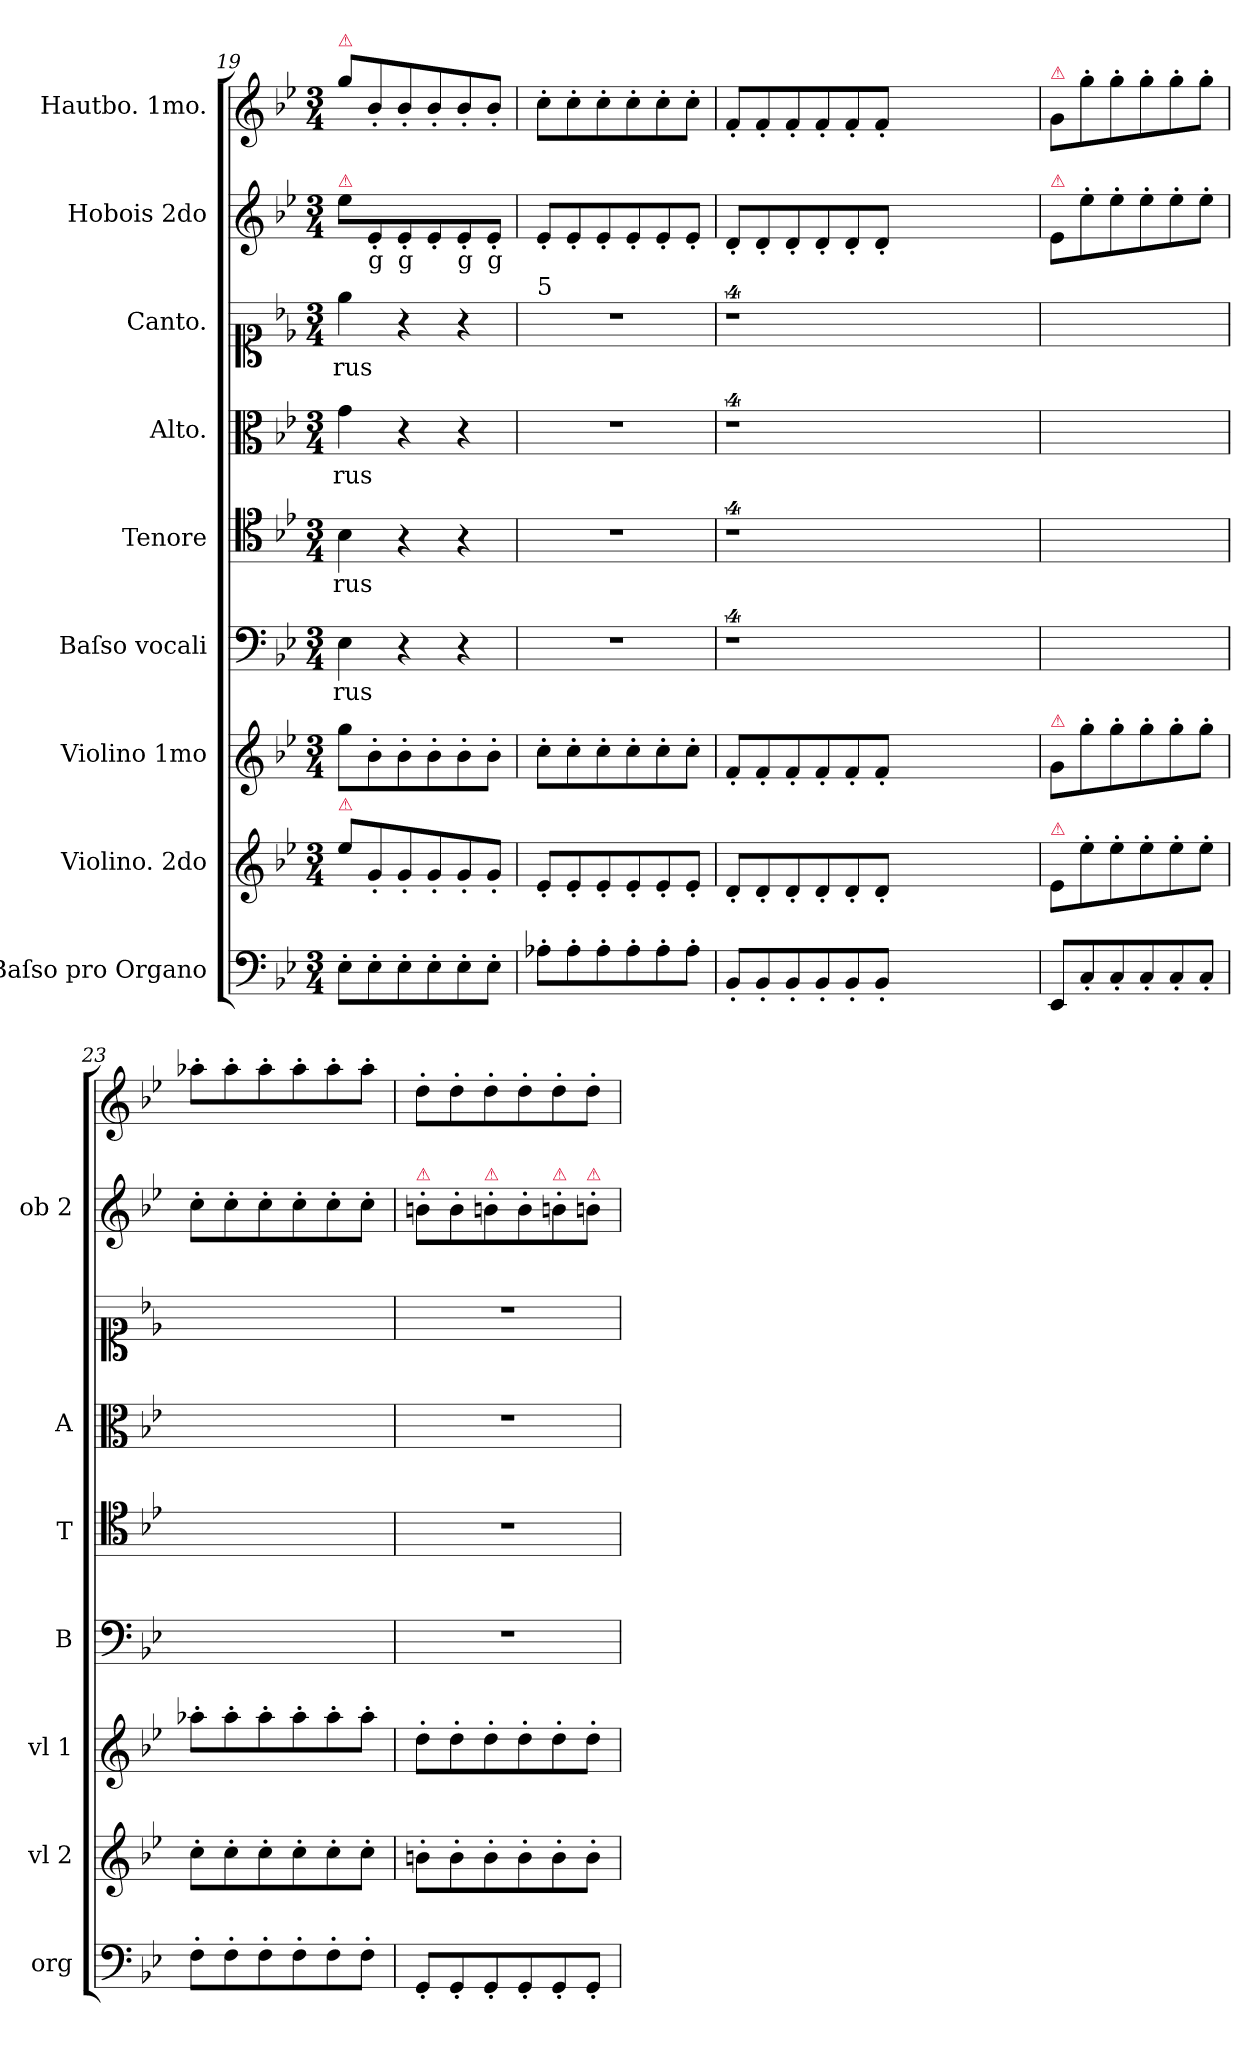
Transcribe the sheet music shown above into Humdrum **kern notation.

**kern	**kern	**kern	**kern	**text	**kern	**text	**kern	**text	**kern	**text	**kern	**kern
*part9	*part8	*part7	*part6	*part6	*part5	*part5	*part4	*part4	*part3	*part3	*part2	*part1
*staff9	*staff8	*staff7	*staff6	*staff6	*staff5	*staff5	*staff4	*staff4	*staff3	*staff3	*staff2	*staff1
*I"Baſso pro Organo	*I"Violino. 2do	*I"Violino 1mo	*I"Baſso vocali	*	*I"Tenore	*	*I"Alto.	*	*I"Canto.	*	*I"Hobois 2do	*I"Hautbo. 1mo.
*I'org	*I'vl 2	*I'vl 1	*I'B	*	*I'T	*	*I'A	*	*	*	*I'ob 2	*
*clefF4	*clefG2	*clefG2	*clefF4	*	*clefC4	*	*clefC3	*	*clefC1	*	*clefG2	*clefG2
*k[b-e-]	*k[b-e-]	*k[b-e-]	*k[b-e-]	*	*k[b-e-]	*	*k[b-e-]	*	*k[b-e-]	*	*k[b-e-]	*k[b-e-]
*M3/4	*M3/4	*M3/4	*M3/4	*	*M3/4	*	*M3/4	*	*M3/4	*	*M3/4	*M3/4
=19	=19	=19	=19	=19	=19	=19	=19	=19	=19	=19	=19	=19
!	!	!	!	!	!	!	!	!	!	!	!	!LO:TX:a:color=crimson:t=⚠
!	!	!	!	!	!	!	!	!	!	!	!LO:TX:a:color=crimson:t=⚠	!
!	!LO:TX:a:color=crimson:t=⚠	!	!	!	!	!	!	!	!	!	!	!
8E-'\L	8ee-\L	8gg\L	4E-\	-rus	4B-\	-rus	4g\	-rus	4ee-\	-rus	8ee-\L	8gg\L
!	!	!	!	!	!	!	!	!	!	!	!LO:TX:b:t=g	!
8E-'\	8g'/	8b-'\	.	.	.	.	.	.	.	.	8e-'/	8b-'/
!	!	!	!	!	!	!	!	!	!	!	!LO:TX:b:t=g	!
8E-'\	8g'/	8b-'\	4r	.	4r	.	4r	.	4r	.	8e-'/	8b-'/
8E-'\	8g'/	8b-'\	.	.	.	.	.	.	.	.	8e-'/	8b-'/
!	!	!	!	!	!	!	!	!	!	!	!LO:TX:b:t=g	!
8E-'\	8g'/	8b-'\	4r	.	4r	.	4r	.	4r	.	8e-'/	8b-'/
!	!	!	!	!	!	!	!	!	!	!	!LO:TX:b:t=g	!
8E-'\J	8g'/J	8b-'\J	.	.	.	.	.	.	.	.	8e-'/J	8b-'/J
=20	=20	=20	=20	=20	=20	=20	=20	=20	=20	=20	=20	=20
!	!	!	!	!	!	!	!	!	!LO:TX:a:t=5	!	!	!
8A-X'\L	8e-'/L	8cc'\L	2.r	.	2.r	.	2.r	.	2.r	.	8e-'/L	8cc'\L
8A-'\	8e-'/	8cc'\	.	.	.	.	.	.	.	.	8e-'/	8cc'\
8A-'\	8e-'/	8cc'\	.	.	.	.	.	.	.	.	8e-'/	8cc'\
8A-'\	8e-'/	8cc'\	.	.	.	.	.	.	.	.	8e-'/	8cc'\
8A-'\	8e-'/	8cc'\	.	.	.	.	.	.	.	.	8e-'/	8cc'\
8A-'\J	8e-'/J	8cc'\J	.	.	.	.	.	.	.	.	8e-'/J	8cc'\J
=21	=21	=21	=21	=21	=21	=21	=21	=21	=21	=21	=21	=21
8BB-'/L	8d'/L	8f'/L	4%9r	.	4%9r	.	4%9r	.	4%9r	.	8d'/L	8f'/L
8BB-'/	8d'/	8f'/	.	.	.	.	.	.	.	.	8d'/	8f'/
8BB-'/	8d'/	8f'/	.	.	.	.	.	.	.	.	8d'/	8f'/
8BB-'/	8d'/	8f'/	.	.	.	.	.	.	.	.	8d'/	8f'/
8BB-'/	8d'/	8f'/	.	.	.	.	.	.	.	.	8d'/	8f'/
8BB-'/J	8d'/J	8f'/J	.	.	.	.	.	.	.	.	8d'/J	8f'/J
1.ryy	1.ryy	1.ryy	.	.	.	.	.	.	.	.	1.ryy	1.ryy
=22	=22	=22	=22	=22	=22	=22	=22	=22	=22	=22	=22	=22
!	!	!	!	!	!	!	!	!	!	!	!	!LO:TX:a:color=crimson:t=⚠
!	!	!	!	!	!	!	!	!	!	!	!LO:TX:a:color=crimson:t=⚠	!
!	!	!LO:TX:a:color=crimson:t=⚠	!	!	!	!	!	!	!	!	!	!
!	!LO:TX:a:color=crimson:t=⚠	!	!	!	!	!	!	!	!	!	!	!
8EE-/L	8e-/L	8g/L	2.ryy	.	2.ryy	.	2.ryy	.	2.ryy	.	8e-/L	8g/L
8C'/	8ee-'\	8gg'\	.	.	.	.	.	.	.	.	8ee-'\	8gg'\
8C'/	8ee-'\	8gg'\	.	.	.	.	.	.	.	.	8ee-'\	8gg'\
8C'/	8ee-'\	8gg'\	.	.	.	.	.	.	.	.	8ee-'\	8gg'\
8C'/	8ee-'\	8gg'\	.	.	.	.	.	.	.	.	8ee-'\	8gg'\
8C'/J	8ee-'\J	8gg'\J	.	.	.	.	.	.	.	.	8ee-'\J	8gg'\J
=23	=23	=23	=23	=23	=23	=23	=23	=23	=23	=23	=23	=23
8F'\L	8cc'\L	8aa-X'\L	2.ryy	.	2.ryy	.	2.ryy	.	2.ryy	.	8cc'\L	8aa-X'\L
8F'\	8cc'\	8aa-'\	.	.	.	.	.	.	.	.	8cc'\	8aa-'\
8F'\	8cc'\	8aa-'\	.	.	.	.	.	.	.	.	8cc'\	8aa-'\
8F'\	8cc'\	8aa-'\	.	.	.	.	.	.	.	.	8cc'\	8aa-'\
8F'\	8cc'\	8aa-'\	.	.	.	.	.	.	.	.	8cc'\	8aa-'\
8F'\J	8cc'\J	8aa-'\J	.	.	.	.	.	.	.	.	8cc'\J	8aa-'\J
=24	=24	=24	=24	=24	=24	=24	=24	=24	=24	=24	=24	=24
!	!	!	!	!	!	!	!	!	!	!	!LO:TX:a:color=crimson:t=⚠	!
8GG'/L	8bn'\L	8dd'\L	2.r	.	2.r	.	2.r	.	2.r	.	8bn'\L	8dd'\L
8GG'/	8b'\	8dd'\	.	.	.	.	.	.	.	.	8b'\	8dd'\
!	!	!	!	!	!	!	!	!	!	!	!LO:TX:a:color=crimson:t=⚠	!
8GG'/	8b'\	8dd'\	.	.	.	.	.	.	.	.	8bn'\	8dd'\
8GG'/	8b'\	8dd'\	.	.	.	.	.	.	.	.	8b'\	8dd'\
!	!	!	!	!	!	!	!	!	!	!	!LO:TX:a:color=crimson:t=⚠	!
8GG'/	8b'\	8dd'\	.	.	.	.	.	.	.	.	8bn'\	8dd'\
!	!	!	!	!	!	!	!	!	!	!	!LO:TX:a:color=crimson:t=⚠	!
8GG'/J	8b'\J	8dd'\J	.	.	.	.	.	.	.	.	8bn'\J	8dd'\J
=	=	=	=	=	=	=	=	=	=	=	=	=
*-	*-	*-	*-	*-	*-	*-	*-	*-	*-	*-	*-	*-
